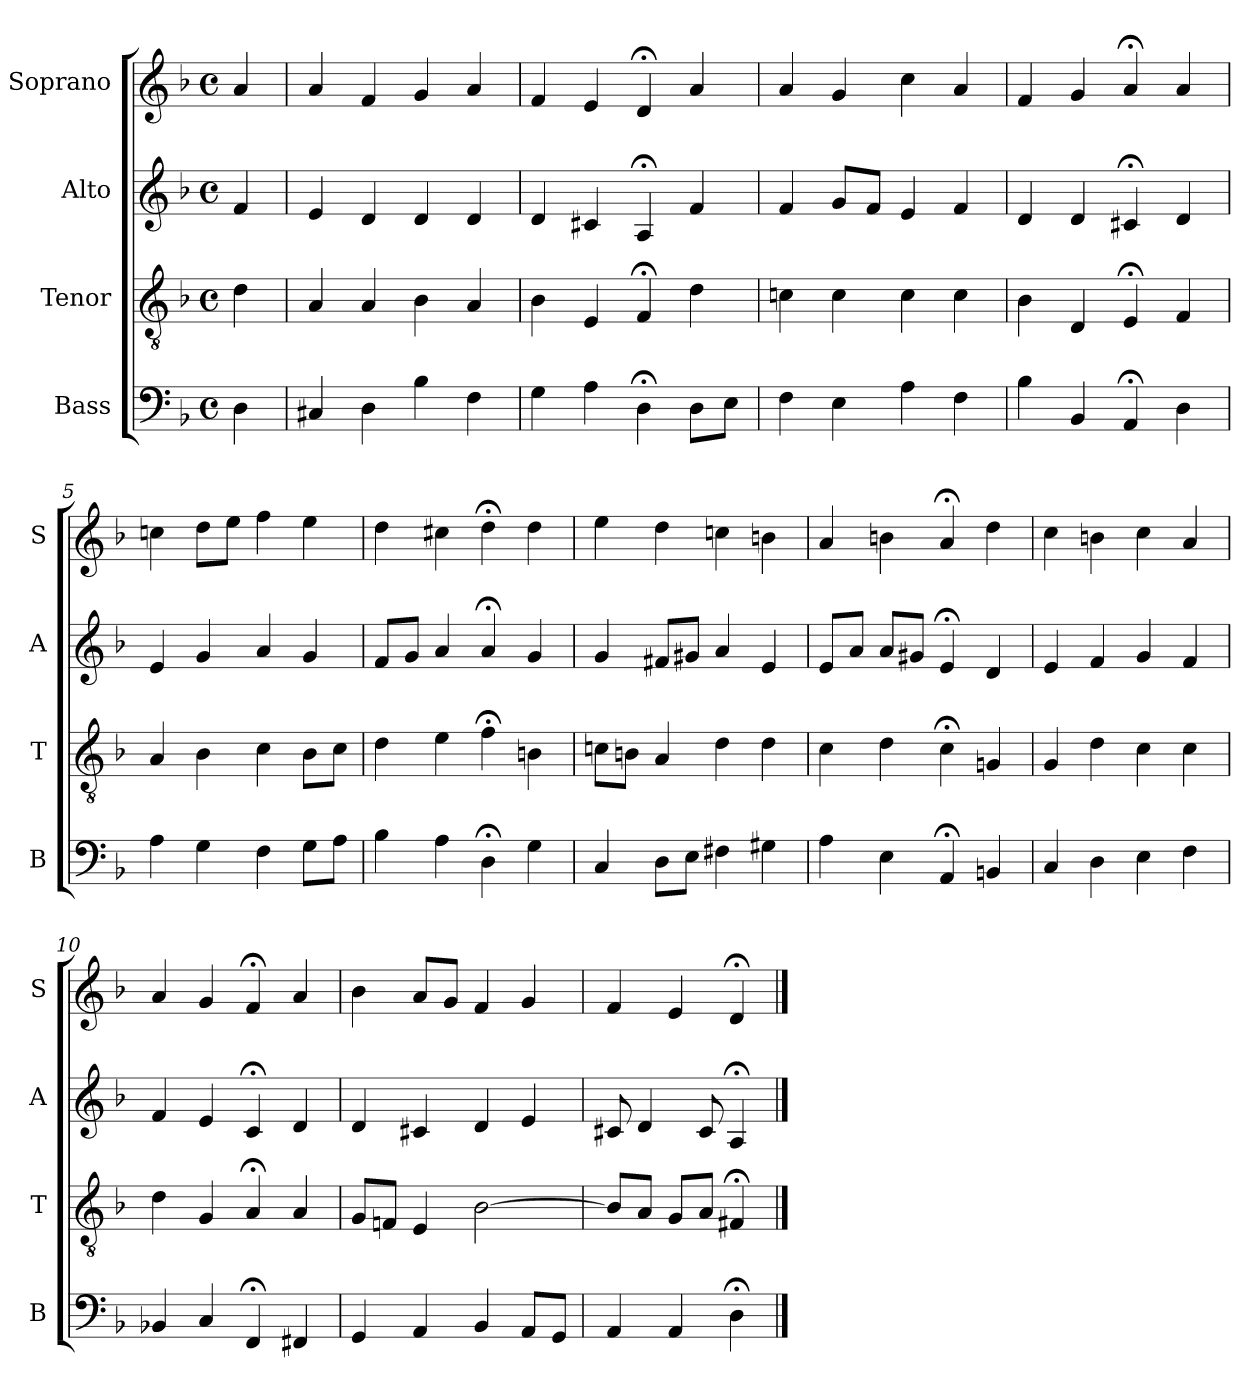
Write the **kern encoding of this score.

**kern	**kern	**kern	**kern
*part4	*part3	*part2	*part1
*staff4	*staff3	*staff2	*staff1
*I"Bass	*I"Tenor	*I"Alto	*I"Soprano
*I'B	*I'T	*I'A	*I'S
*clefF4	*clefGv2	*clefG2	*clefG2
*k[b-]	*k[b-]	*k[b-]	*k[b-]
*d:	*d:	*d:	*d:
*M4/4	*M4/4	*M4/4	*M4/4
*met(c)	*met(c)	*met(c)	*met(c)
*MM100	*MM100	*MM100	*MM100
=	=	=	=
4D	4d	4f	4a
=1	=1	=1	=1
4C#X	4A	4e	4a
4D	4A	4d	4f
4B-	4B-	4d	4g
4F	4A	4d	4a
=2	=2	=2	=2
4G	4B-	4d	4f
4Ai	4Ei	4c#Xi	4ei
4D;<	4F;<	4A;<	4d;<
8DL	4d	4f	4a
8EJ	.	.	.
=3	=3	=3	=3
4F	4cn	4f	4a
4E	4c	8gL	4g
.	.	8fJ	.
4A	4c	4e	4cc
4F	4c	4f	4a
=4	=4	=4	=4
4B-	4B-	4d	4f
4BB-	4D	4d	4g
4AA;<	4E;<	4c#X;<	4a;<
4D	4F	4d	4a
=5	=5	=5	=5
4A	4A	4e	4ccn
4G	4B-	4g	8ddL
.	.	.	8eeJ
4F	4c	4a	4ff
8GL	8B-L	4g	4ee
8AJ	8cJ	.	.
=6	=6	=6	=6
4B-	4d	8fL	4dd
.	.	8gJ	.
4A	4e	4a	4cc#X
4D;<	4f;<	4a;<	4dd;<
4G	4Bn	4g	4dd
=7	=7	=7	=7
4C	8cnL	4g	4ee
.	8BnJ	.	.
8DL	4A	8f#XL	4dd
8EJ	.	8g#XJ	.
4F#X	4d	4a	4ccn
4G#X	4d	4e	4bn
=8	=8	=8	=8
4A	4c	8eL	4a
.	.	8aJ	.
4E	4d	8aL	4bn
.	.	8g#XJ	.
4AA;<	4c;<	4e;<	4a;<
4BBn	4Gn	4d	4dd
=9	=9	=9	=9
4C	4G	4e	4cc
4D	4d	4f	4bn
4E	4c	4g	4cc
4F	4c	4f	4a
=10	=10	=10	=10
4BB-X	4d	4f	4a
4C	4G	4e	4g
4FF;<	4A;<	4c;<	4f;<
4FF#X	4A	4d	4a
=11	=11	=11	=11
4GG	8GL	4d	4b-
.	8FnJ	.	.
4AA	4E	4c#X	8aL
.	.	.	8gJ
4BB-	[2B-	4d	4f
8AAL	.	4e	4g
8GGJ	.	.	.
=12	=12	=12	=12
4AA	8B-L]	8c#X	4f
.	8AJ	4d	.
4AA	8GL	.	4e
.	8AJ	8c#	.
4D;<	4F#X;<	4A;<	4d;<
==	==	==	==
*-	*-	*-	*-
